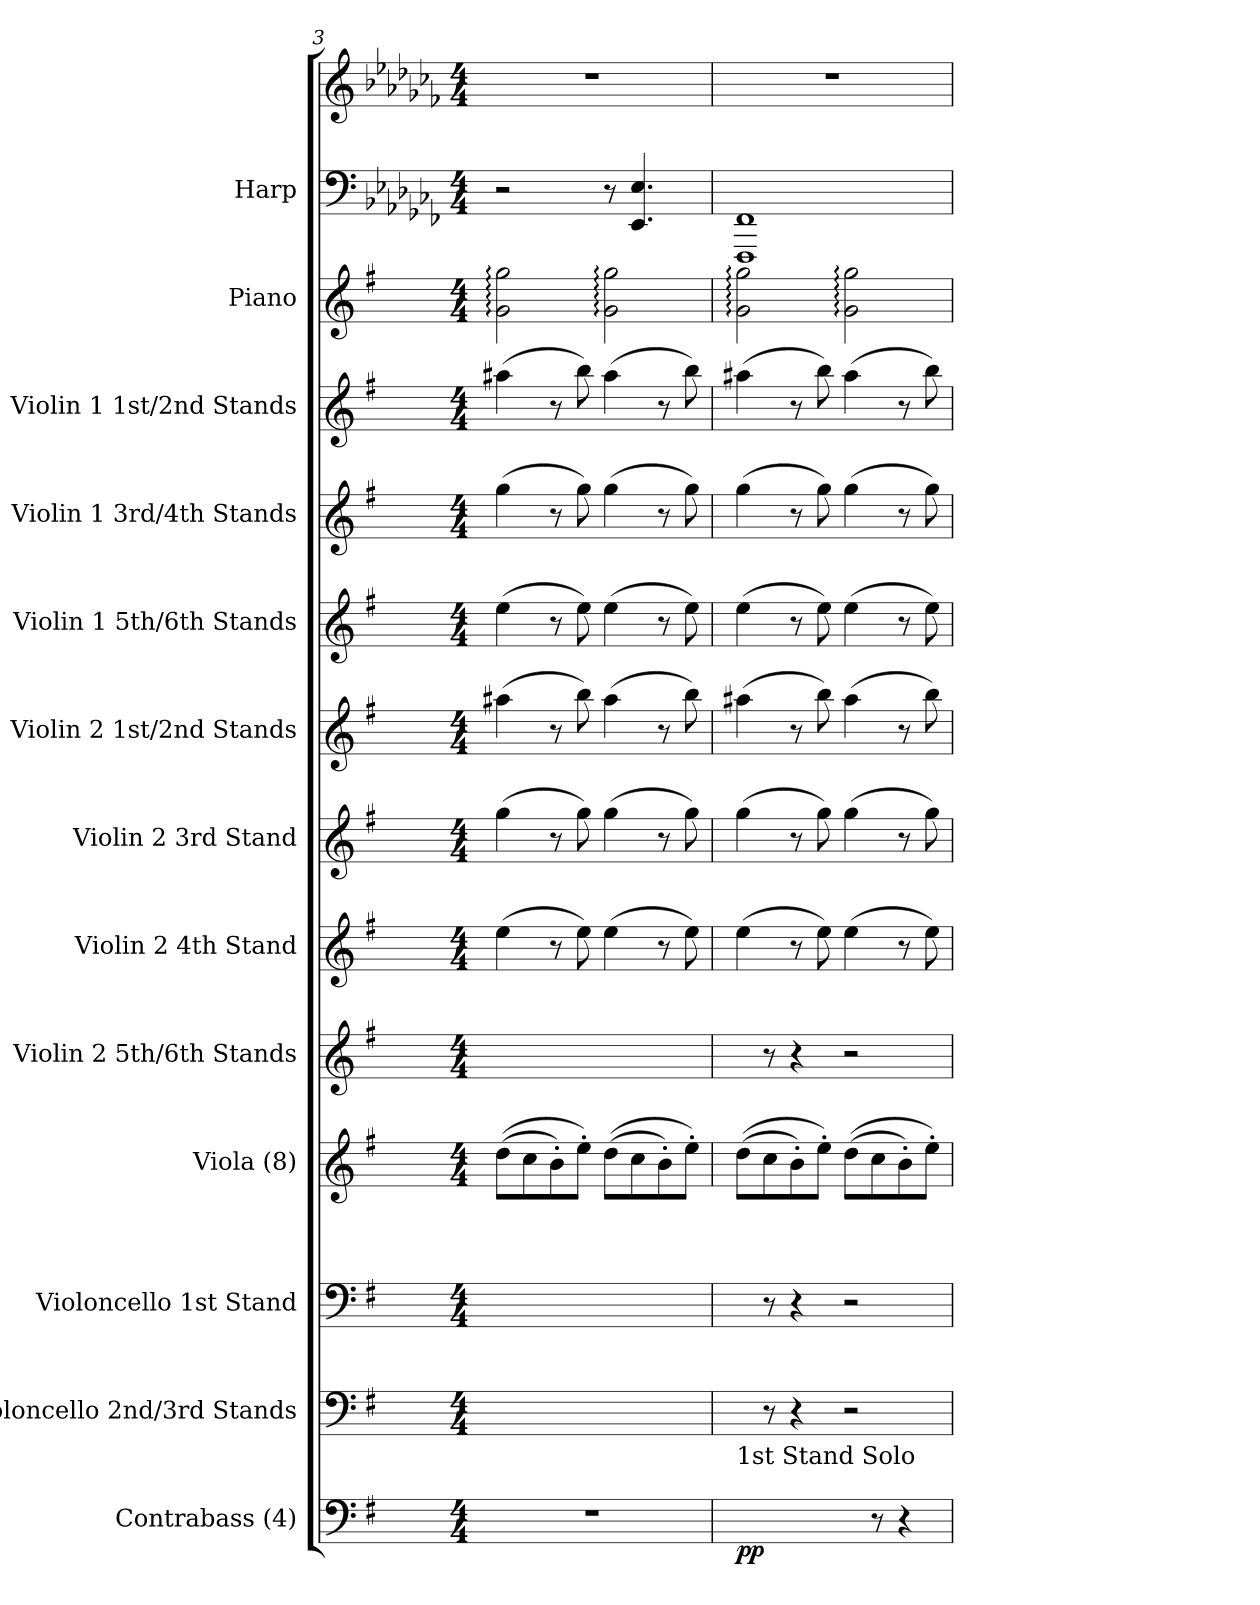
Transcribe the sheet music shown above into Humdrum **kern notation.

**kern	**dynam	**kern	**kern	**kern	**kern	**kern	**kern	**kern	**kern	**kern	**kern	**kern	**kern	**kern
*part13	*part13	*part12	*part11	*part10	*part9	*part8	*part7	*part6	*part5	*part4	*part3	*part2	*part1	*part1
*staff14	*staff14	*staff13	*staff12	*staff11	*staff10	*staff9	*staff8	*staff7	*staff6	*staff5	*staff4	*staff3	*staff2	*staff1
*I"Contrabass (4)	*	*I"Violoncello 2nd/3rd Stands	*I"Violoncello 1st Stand	*I"Viola (8)	*I"Violin 2 5th/6th Stands	*I"Violin 2 4th Stand	*I"Violin 2 3rd Stand	*I"Violin 2 1st/2nd Stands	*I"Violin 1 5th/6th Stands	*I"Violin 1 3rd/4th Stands	*I"Violin 1 1st/2nd Stands	*I"Piano	*I"Harp	*
*I'Cb.	*	*I'Vc.	*I'Vc.	*I'Vla.	*I'Vln. 2	*I'Vln. 2	*I'Vln. 2	*I'Vln. 2	*I'Vln. 1	*I'Vln. 1	*I'Vln. 1	*I'Pno.	*I'Hp.	*
*clefF4	*	*clefF4	*clefF4	*clefG2	*clefG2	*clefG2	*clefG2	*clefG2	*clefG2	*clefG2	*clefG2	*clefG2	*clefF4	*clefG2
*ITrd7c12	*	*	*	*	*	*	*	*	*	*	*	*	*	*
*k[f#]	*	*k[f#]	*k[f#]	*k[f#]	*k[f#]	*k[f#]	*k[f#]	*k[f#]	*k[f#]	*k[f#]	*k[f#]	*k[f#]	*k[b-e-a-d-g-c-f-]	*k[b-e-a-d-g-c-f-]
*G:	*	*G:	*G:	*G:	*G:	*G:	*G:	*G:	*G:	*G:	*G:	*G:	*C-:	*C-:
*M4/4	*	*M4/4	*M4/4	*M4/4	*M4/4	*M4/4	*M4/4	*M4/4	*M4/4	*M4/4	*M4/4	*M4/4	*M4/4	*M4/4
=3	=3	=3	=3	=3	=3	=3	=3	=3	=3	=3	=3	=3	=3	=3
1r	.	1gyy_	1aayy_	((8ddL	1ggyy_	(4ee	(4gg	(4aa#X	(4ee	(4gg	(4aa#X	2g: 2gg:	2r	1r
.	.	.	.	8cc	.	.	.	.	.	.	.	.	.	.
.	.	.	.	8b')	.	8r	8r	8r	8r	8r	8r	.	.	.
.	.	.	.	8ee'J)	.	8ee)	8gg)	8bb)	8ee)	8gg)	8bb)	.	.	.
.	.	.	.	((8ddL	.	(4ee	(4gg	(4aa#	(4ee	(4gg	(4aa#	2g: 2gg:	8r	.
.	.	.	.	8cc	.	.	.	.	.	.	.	.	4.EE- 4.E-	.
.	.	.	.	8b')	.	8r	8r	8r	8r	8r	8r	.	.	.
.	.	.	.	8ee'J)	.	8ee)	8gg)	8bb)	8ee)	8gg)	8bb)	.	.	.
=4	=4	=4	=4	=4	=4	=4	=4	=4	=4	=4	=4	=4	=4	=4
!LO:TX:a:t=1st Stand Solo	!	!	!	!	!	!	!	!	!	!	!	!	!	!
[2Eyyo	pp	8gyy]	8aayy]	((8ddL	8ggyy]	(4ee	(4gg	(4aa#X	(4ee	(4gg	(4aa#X	2g: 2gg:	1FFF- 1FF-	1r
.	.	8r	8r	8cc	8r	.	.	.	.	.	.	.	.	.
.	.	4r	4r	8b')	4r	8r	8r	8r	8r	8r	8r	.	.	.
.	.	.	.	8ee'J)	.	8ee)	8gg)	8bb)	8ee)	8gg)	8bb)	.	.	.
8Eyy]	.	2r	2r	((8ddL	2r	(4ee	(4gg	(4aa#	(4ee	(4gg	(4aa#	2g: 2gg:	.	.
8r	.	.	.	8cc	.	.	.	.	.	.	.	.	.	.
4r	.	.	.	8b')	.	8r	8r	8r	8r	8r	8r	.	.	.
.	.	.	.	8ee'J)	.	8ee)	8gg)	8bb)	8ee)	8gg)	8bb)	.	.	.
=	=	=	=	=	=	=	=	=	=	=	=	=	=	=
*-	*-	*-	*-	*-	*-	*-	*-	*-	*-	*-	*-	*-	*-	*-
